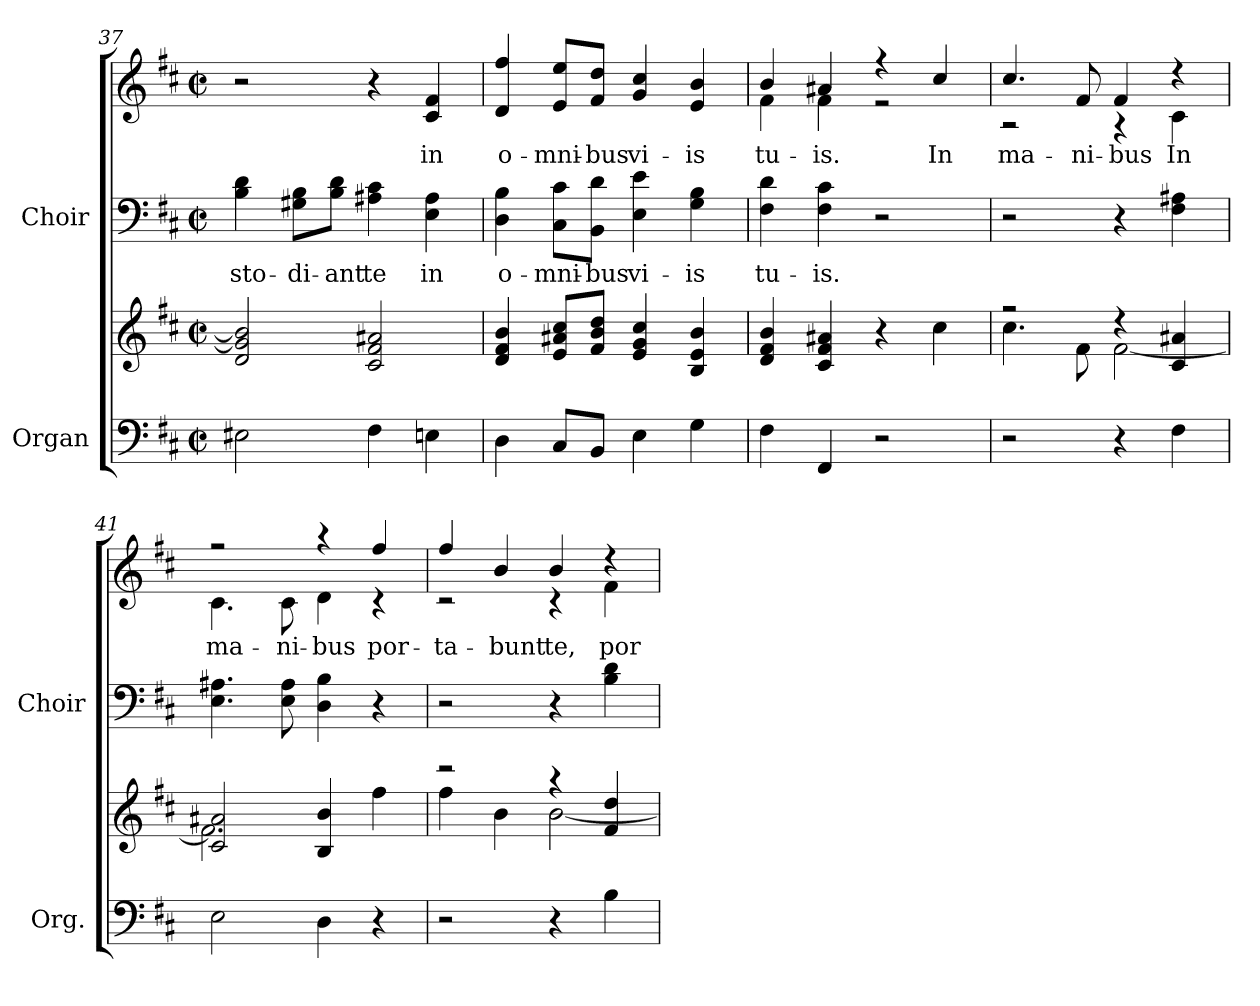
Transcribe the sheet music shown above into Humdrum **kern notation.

**kern	**kern	**kern	**text	**kern	**text
*part2	*part2	*part1	*part1	*part1	*part1
*staff4	*staff3	*staff2	*staff2	*staff1	*staff1
*I"Organ	*	*I"Choir	*	*	*
*I'Org.	*	*I'Choir	*	*	*
*clefF4	*clefG2	*clefF4	*	*clefG2	*
*k[f#c#]	*k[f#c#]	*k[f#c#]	*	*k[f#c#]	*
*D:	*D:	*D:	*	*D:	*
*M2/2	*M2/2	*M2/2	*	*M2/2	*
*met(c|)	*met(c|)	*met(c|)	*	*met(c|)	*
=37	=37	=37	=37	=37	=37
!	!	!	!LO:LY:b:color=#000000	!	!
2E#Xi\	2di/ 2g#i] 2bi]	4Bi\ 4di	-sto-	2r	.
!	!	!	!LO:LY:b:color=#000000	!	!
.	.	8G#Xi\ 8BiL	-di-	.	.
!	!	!	!LO:LY:b:color=#000000	!	!
.	.	8Bi\ 8diJ	-ant	.	.
!	!	!	!LO:LY:b:color=#000000	!	!
4F#i\	2c#i/ 2f#i 2a#Xi	4A#Xi\ 4c#i	te	4r	.
!	!	!	!LO:LY:b:color=#000000	!	!
!	!	!	!	!	!LO:LY:b:color=#000000
4Eni\	.	4Ei\ 4A#i	in	4c#i/ 4f#i	in
=38	=38	=38	=38	=38	=38
!	!	!	!LO:LY:b:color=#000000	!	!
!	!	!	!	!	!LO:LY:b:color=#000000
4Di\	4di/ 4f#i 4bi	4Di\ 4Bi	o-	4di/ 4ff#i	o-
!	!	!	!LO:LY:b:color=#000000	!	!
!	!	!	!	!	!LO:LY:b:color=#000000
8C#i/L	8ei/ 8a#Xi 8cc#iL	8C#i\ 8c#iL	-mni-	8ei/ 8eeiL	-mni-
!	!	!	!LO:LY:b:color=#000000	!	!
!	!	!	!	!	!LO:LY:b:color=#000000
8BBi/J	8f#i/ 8bi 8ddiJ	8BBi\ 8diJ	-bus	8f#i/ 8ddiJ	-bus
!	!	!	!LO:LY:b:color=#000000	!	!
!	!	!	!	!	!LO:LY:b:color=#000000
4Ei\	4ei/ 4gi 4cc#i	4Ei\ 4ei	vi-	4gi/ 4cc#i	vi-
!	!	!	!LO:LY:b:color=#000000	!	!
!	!	!	!	!	!LO:LY:b:color=#000000
4Gi\	4Bi/ 4ei 4bi	4Gi\ 4Bi	-is	4ei/ 4bi	-is
=39	=39	=39	=39	=39	=39
!	!	!	!LO:LY:b:color=#000000	!	!
!	!	!	!	!	!LO:LY:b:color=#000000
*	*	*	*	*^	*
4F#i\	4di/ 4f#i 4bi	4F#i\ 4di	tu-	4bi/	4f#i\	tu-
!	!	!	!LO:LY:b:color=#000000	!	!	!
!	!	!	!	!	!	!LO:LY:b:color=#000000
4FF#i/	4c#i/ 4f#i 4a#Xi	4F#i\ 4c#i	-is.	4a#Xi/	4f#i\	-is.
2r	4r	2r	.	4r	2r	.
!	!	!	!	!	!	!LO:LY:a:color=#000000
.	4cc#i\	.	.	4cc#i/	.	In
=40	=40	=40	=40	=40	=40	=40
*	*^	*	*	*	*	*
!	!	!	!	!	!	!	!LO:LY:a:color=#000000
2r	2r	4.cc#i\	2r	.	4.cc#i/	2r	ma-
!	!	!	!	!	!	!	!LO:LY:a:color=#000000
.	.	8f#i\	.	.	8f#i/	.	-ni-
!	!	!	!	!	!	!	!LO:LY:a:color=#000000
4r	4r	[2f#i\	4r	.	4f#i/	4r	-bus
!	!	!	!	!	!	!	!LO:LY:b:color=#000000
4F#i\	4c#i/ 4a#Xi	.	4F#i\ 4A#Xi	.	4r	4c#i\	In
=41	=41	=41	=41	=41	=41	=41	=41
!	!	!	!	!	!	!	!LO:LY:b:color=#000000
2Ei\	2c#i/ 2a#Xi	2.f#i\]	4.Ei\ 4.A#Xi	.	2r	4.c#i\	ma-
!	!	!	!	!	!	!	!LO:LY:b:color=#000000
.	.	.	8Ei\ 8A#i	.	.	8c#i\	-ni-
!	!	!	!	!	!	!	!LO:LY:b:color=#000000
4Di\	4Bi/ 4bi	.	4Di\ 4Bi	.	4r	4di\	-bus
!	!	!	!	!	!	!	!LO:LY:a:color=#000000
4r	4ff#i\	4ryy	4r	.	4ff#i/	4r	por-
=42	=42	=42	=42	=42	=42	=42	=42
!	!	!	!	!	!	!	!LO:LY:a:color=#000000
2r	2r	4ff#i\	2r	.	4ff#i/	2r	-ta-
!	!	!	!	!	!	!	!LO:LY:a:color=#000000
.	.	4bi\	.	.	4bi/	.	-bunt
!	!	!	!	!	!	!	!LO:LY:a:color=#000000
4r	4r	[2bi\	4r	.	4bi/	4r	te,
!	!	!	!	!	!	!	!LO:LY:b:color=#000000
4Bi\	4f#i/ 4ddi	.	4Bi\ 4di	.	4r	4f#i\	por-
*	*v	*v	*	*	*v	*v	*
=	=	=	=	=	=
*-	*-	*-	*-	*-	*-
